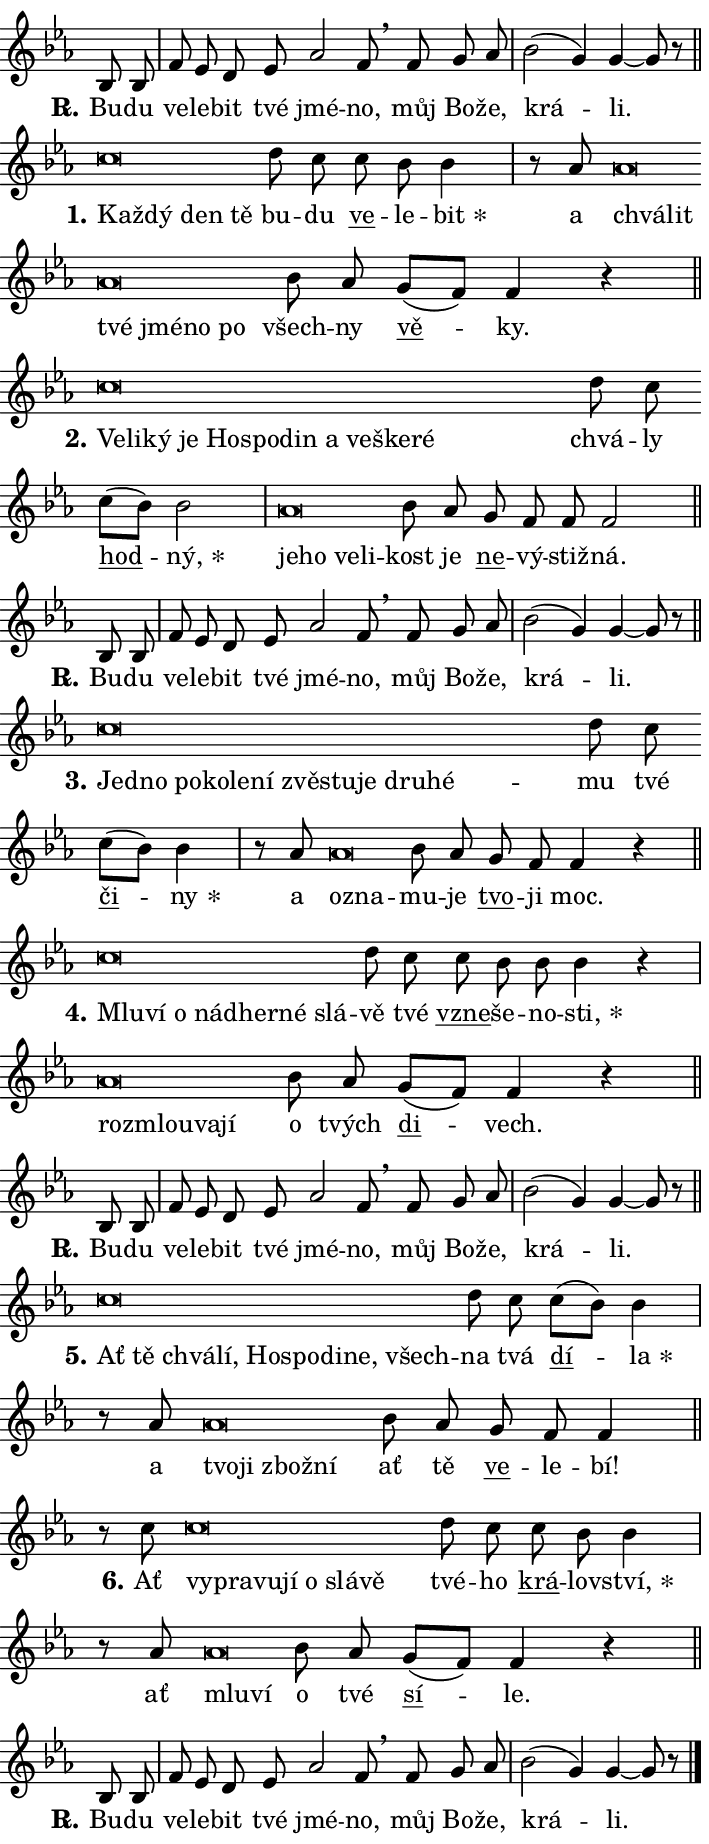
\version "2.24.0"
\header { tagline = "" }
\paper {
  indent = 0\cm
  top-margin = 0\cm
  right-margin = 0.13\cm % to fit lyric hyphens
  bottom-margin = 0\cm
  left-margin = 0\cm
  paper-width = 12\cm
  page-breaking = #ly:one-page-breaking
  system-system-spacing.basic-distance = #11
  score-system-spacing.basic-distance = #11
  ragged-last = ##f
}


%% Author: Thomas Morley
%% https://lists.gnu.org/archive/html/lilypond-user/2020-05/msg00002.html
#(define (line-position grob)
"Returns position of @var[grob} in current system:
   @code{'start}, if at first time-step
   @code{'end}, if at last time-step
   @code{'middle} otherwise
"
  (let* ((col (ly:item-get-column grob))
         (ln (ly:grob-object col 'left-neighbor))
         (rn (ly:grob-object col 'right-neighbor))
         (col-to-check-left (if (ly:grob? ln) ln col))
         (col-to-check-right (if (ly:grob? rn) rn col))
         (break-dir-left
           (and
             (ly:grob-property col-to-check-left 'non-musical #f)
             (ly:item-break-dir col-to-check-left)))
         (break-dir-right
           (and
             (ly:grob-property col-to-check-right 'non-musical #f)
             (ly:item-break-dir col-to-check-right))))
        (cond ((eqv? 1 break-dir-left) 'start)
              ((eqv? -1 break-dir-right) 'end)
              (else 'middle))))

#(define (tranparent-at-line-position vctor)
  (lambda (grob)
  "Relying on @code{line-position} select the relevant enry from @var{vctor}.
Used to determine transparency,"
    (case (line-position grob)
      ((end) (not (vector-ref vctor 0)))
      ((middle) (not (vector-ref vctor 1)))
      ((start) (not (vector-ref vctor 2))))))

noteHeadBreakVisibility =
#(define-music-function (break-visibility)(vector?)
"Makes @code{NoteHead}s transparent relying on @var{break-visibility}"
#{
  \override NoteHead.transparent =
    #(tranparent-at-line-position break-visibility)
#})

#(define delete-ledgers-for-transparent-note-heads
  (lambda (grob)
    "Reads whether a @code{NoteHead} is transparent.
If so this @code{NoteHead} is removed from @code{'note-heads} from
@var{grob}, which is supposed to be @code{LedgerLineSpanner}.
As a result ledgers are not printed for this @code{NoteHead}"
    (let* ((nhds-array (ly:grob-object grob 'note-heads))
           (nhds-list
             (if (ly:grob-array? nhds-array)
                 (ly:grob-array->list nhds-array)
                 '()))
           ;; Relies on the transparent-property being done before
           ;; Staff.LedgerLineSpanner.after-line-breaking is executed.
           ;; This is fragile ...
           (to-keep
             (remove
               (lambda (nhd)
                 (ly:grob-property nhd 'transparent #f))
               nhds-list)))
      ;; TODO find a better method to iterate over grob-arrays, similiar
      ;; to filter/remove etc for lists
      ;; For now rebuilt from scratch
      (set! (ly:grob-object grob 'note-heads)  '())
      (for-each
        (lambda (nhd)
          (ly:pointer-group-interface::add-grob grob 'note-heads nhd))
        to-keep))))

squashNotes = {
  \override NoteHead.X-extent = #'(-0.2 . 0.2)
  \override NoteHead.Y-extent = #'(-0.75 . 0)
  \override NoteHead.stencil =
    #(lambda (grob)
       (let ((pos (ly:grob-property grob 'staff-position)))
         (begin
           (if (< pos -7) (display "ERROR: Lower brevis then expected\n") (display ""))
           (if (<= pos -6) ly:text-interface::print ly:note-head::print))))
}
unSquashNotes = {
  \revert NoteHead.X-extent
  \revert NoteHead.Y-extent
  \revert NoteHead.stencil
}

hideNotes = \noteHeadBreakVisibility #begin-of-line-visible
unHideNotes = \noteHeadBreakVisibility #all-visible

% work-around for resetting accidentals
% https://lilypond.org/doc/v2.23/Documentation/notation/displaying-rhythms#unmetered-music
cadenzaMeasure = {
  \cadenzaOff
  \partial 1024 s1024
  \cadenzaOn
}

#(define-markup-command (accent layout props text) (markup?)
  "Underline accented syllable"
  (interpret-markup layout props
    #{\markup \override #'(offset . 4.3) \underline { #text }#}))

responsum = \markup \concat {
  "R" \hspace #-1.05 \path #0.1 #'((moveto 0 0.07) (lineto 0.9 0.8)) \hspace #0.05 "."
}

spaceSize = #0.6828661417322834 % exact space size for TeX Gyre Schola

\layout {
  \context {
    \Staff
    \remove "Time_signature_engraver"
    \override LedgerLineSpanner.after-line-breaking = #delete-ledgers-for-transparent-note-heads
  }
  \context {
    \Lyrics {
      \override LyricSpace.minimum-distance = \spaceSize
      \override LyricText.font-name = #"TeX Gyre Schola"
      \override LyricText.font-size = 1
      \override StanzaNumber.font-name = #"TeX Gyre Schola Bold"
      \override StanzaNumber.font-size = 1
    }
  }
  \context {
    \Score 
    \override NoteHead.text =
      #(lambda (grob) 
        (let ((pos (ly:grob-property grob 'staff-position)))
          #{\markup {
            \combine
              \halign #-0.55 \raise #(if (= pos -6) 0 0.5) \override #'(thickness . 2) \draw-line #'(3.2 . 0)
              \musicglyph "noteheads.sM1"
          }#}))
  }
}

% magnetic-lyrics.ily
%
%   written by
%     Jean Abou Samra <jean@abou-samra.fr>
%     Werner Lemberg <wl@gnu.org>
%
%   adapted by
%     Jiri Hon <jiri.hon@gmail.com>
%
% Version 2022-Apr-15

% https://www.mail-archive.com/lilypond-user@gnu.org/msg149350.html

#(define (Left_hyphen_pointer_engraver context)
   "Collect syllable-hyphen-syllable occurrences in lyrics and store
them in properties.  This engraver only looks to the left.  For
example, if the lyrics input is @code{foo -- bar}, it does the
following.

@itemize @bullet
@item
Set the @code{text} property of the @code{LyricHyphen} grob between
@q{foo} and @q{bar} to @code{foo}.

@item
Set the @code{left-hyphen} property of the @code{LyricText} grob with
text @q{foo} to the @code{LyricHyphen} grob between @q{foo} and
@q{bar}.
@end itemize

Use this auxiliary engraver in combination with the
@code{lyric-@/text::@/apply-@/magnetic-@/offset!} hook."
   (let ((hyphen #f)
         (text #f))
     (make-engraver
      (acknowledgers
       ((lyric-syllable-interface engraver grob source-engraver)
        (set! text grob)))
      (end-acknowledgers
       ((lyric-hyphen-interface engraver grob source-engraver)
        ;(when (not (grob::has-interface grob 'lyric-space-interface))
          (set! hyphen grob)));)
      ((stop-translation-timestep engraver)
       (when (and text hyphen)
         (ly:grob-set-object! text 'left-hyphen hyphen))
       (set! text #f)
       (set! hyphen #f)))))

#(define (lyric-text::apply-magnetic-offset! grob)
   "If the space between two syllables is less than the value in
property @code{LyricText@/.details@/.squash-threshold}, move the right
syllable to the left so that it gets concatenated with the left
syllable.

Use this function as a hook for
@code{LyricText@/.after-@/line-@/breaking} if the
@code{Left_@/hyphen_@/pointer_@/engraver} is active."
   (let ((hyphen (ly:grob-object grob 'left-hyphen #f)))
     (when hyphen
       (let ((left-text (ly:spanner-bound hyphen LEFT)))
         (when (grob::has-interface left-text 'lyric-syllable-interface)
           (let* ((common (ly:grob-common-refpoint grob left-text X))
                  (this-x-ext (ly:grob-extent grob common X))
                  (left-x-ext
                   (begin
                     ;; Trigger magnetism for left-text.
                     (ly:grob-property left-text 'after-line-breaking)
                     (ly:grob-extent left-text common X)))
                  ;; `delta` is the gap width between two syllables.
                  (delta (- (interval-start this-x-ext)
                            (interval-end left-x-ext)))
                  (details (ly:grob-property grob 'details))
                  (threshold (assoc-get 'squash-threshold details 0.2)))
             (when (< delta threshold)
               (let* (;; We have to manipulate the input text so that
                      ;; ligatures crossing syllable boundaries are not
                      ;; disabled.  For languages based on the Latin
                      ;; script this is essentially a beautification.
                      ;; However, for non-Western scripts it can be a
                      ;; necessity.
                      (lt (ly:grob-property left-text 'text))
                      (rt (ly:grob-property grob 'text))
                      (is-space (grob::has-interface hyphen 'lyric-space-interface))
                      (space (if is-space " " ""))
                      (extra-delta (if is-space spaceSize 0))
                      ;; Append new syllable.
                      (ltrt-space (if (and (string? lt) (string? rt))
                                (string-append lt space rt)
                                (make-concat-markup (list lt space rt))))
                      ;; Right-align `ltrt` to the right side.
                      (ltrt-space-markup (grob-interpret-markup
                               grob
                               (make-translate-markup
                                (cons (interval-length this-x-ext) 0)
                                (make-right-align-markup ltrt-space)))))
                 (begin
                   ;; Don't print `left-text`.
                   (ly:grob-set-property! left-text 'stencil #f)
                   ;; Set text and stencil (which holds all collected
                   ;; syllables so far) and shift it to the left.
                   (ly:grob-set-property! grob 'text ltrt-space)
                   (ly:grob-set-property! grob 'stencil ltrt-space-markup)
                   (ly:grob-translate-axis! grob (- (- delta extra-delta)) X))))))))))


#(define (lyric-hyphen::displace-bounds-first grob)
   ;; Make very sure this callback isn't triggered too early.
   (let ((left (ly:spanner-bound grob LEFT))
         (right (ly:spanner-bound grob RIGHT)))
     (ly:grob-property left 'after-line-breaking)
     (ly:grob-property right 'after-line-breaking)
     (ly:lyric-hyphen::print grob)))

squashThreshold = #0.4

\layout {
  \context {
    \Lyrics
    \consists #Left_hyphen_pointer_engraver
    \override LyricText.after-line-breaking =
      #lyric-text::apply-magnetic-offset!
    \override LyricHyphen.stencil = #lyric-hyphen::displace-bounds-first
    \override LyricText.details.squash-threshold = \squashThreshold
    \override LyricHyphen.minimum-distance = 0
    \override LyricHyphen.minimum-length = \squashThreshold
  }
}

squashText = \override LyricText.details.squash-threshold = 9999
unSquashText = \override LyricText.details.squash-threshold = \squashThreshold

leftText = \override LyricText.self-alignment-X = #LEFT
unLeftText = \revert LyricText.self-alignment-X

starOffset = #(lambda (grob) 
                (let ((x_offset (ly:self-alignment-interface::aligned-on-x-parent grob)))
                  (if (= x_offset 0) 0 (+ x_offset 1.2))))

star = #(define-music-function (syllable)(string?)
"Append star separator at the end of a syllable"
#{
  \once \override LyricText.X-offset = #starOffset
  \lyricmode { \markup {
    #syllable
    \override #'((font-name . "TeX Gyre Schola Bold")) \hspace #0.2 \lower #0.65 \larger "*"
  } }
#})

starAccent = #(define-music-function (syllable)(string?)
"Append star separator at the end of a syllable and make accent"
#{
  \once \override LyricText.X-offset = #starOffset
  \lyricmode { \markup {
    \accent #syllable
    \override #'((font-name . "TeX Gyre Schola Bold")) \hspace #0.2 \lower #0.65 \larger "*"
  } }
#})

breath = #(define-music-function (syllable)(string?)
"Append breathing indicator at the end of a syllable"
#{
  \lyricmode { \markup { #syllable "+" } }
#})

optionalBreath = #(define-music-function (syllable)(string?)
"Append optional breathing indicator at the end of a syllable"
#{
  \lyricmode { \markup { #syllable "(+)" } }
#})


\score {
    <<
        \new Voice = "melody" { \cadenzaOn \key es \major \relative { bes8 bes \cadenzaMeasure \bar "|" f' es d es as2 f8 \breathe \bar "" f g as \cadenzaMeasure \bar "|" bes2( g4) g~ g8 r \cadenzaMeasure \bar "||" \break } }
        \new Lyrics \lyricsto "melody" { \lyricmode { \set stanza = \responsum
Bu -- du ve -- le -- bit tvé jmé -- no, můj Bo -- že, krá -- li. } }
    >>
    \layout {}
}

\score {
    <<
        \new Voice = "melody" { \cadenzaOn \key es \major \relative { \squashNotes c''\breve*1/16 \hideNotes \breve*1/16 \bar "" \breve*1/16 \breve*1/16 \bar "" \unHideNotes \unSquashNotes d8 c \bar "" c bes bes4 \cadenzaMeasure \bar "|" r8 as8 \squashNotes as\breve*1/16 \hideNotes \breve*1/16 \bar "" \breve*1/16 \bar "" \breve*1/16 \bar "" \breve*1/16 \breve*1/16 \bar "" \unHideNotes \unSquashNotes bes8 as \bar "" g[( f)] f4 r \cadenzaMeasure \bar "||" \break } }
        \new Lyrics \lyricsto "melody" { \lyricmode { \set stanza = "1."
\leftText Kaž -- \squashText dý den tě \unLeftText \unSquashText bu -- du \markup \accent ve -- le -- \star bit a \leftText chvá -- \squashText lit tvé jmé -- no po \unLeftText \unSquashText všech -- ny \markup \accent vě -- ky. } }
    >>
    \layout {}
}

\score {
    <<
        \new Voice = "melody" { \cadenzaOn \key es \major \relative { \squashNotes c''\breve*1/16 \hideNotes \breve*1/16 \bar "" \breve*1/16 \bar "" \breve*1/16 \bar "" \breve*1/16 \bar "" \breve*1/16 \bar "" \breve*1/16 \bar "" \breve*1/16 \bar "" \breve*1/16 \bar "" \breve*1/16 \breve*1/16 \bar "" \unHideNotes \unSquashNotes d8 c \bar "" c[( bes)] bes2 \cadenzaMeasure \bar "|" \squashNotes as\breve*1/16 \hideNotes \breve*1/16 \bar "" \breve*1/16 \breve*1/16 \bar "" \unHideNotes \unSquashNotes bes8 as \bar "" g f f f2 \cadenzaMeasure \bar "||" \break } }
        \new Lyrics \lyricsto "melody" { \lyricmode { \set stanza = "2."
\leftText Ve -- \squashText li -- ký je Ho -- spo -- din a ve -- ške -- ré \unLeftText \unSquashText chvá -- ly \markup \accent hod -- \star ný, \leftText je -- \squashText ho ve -- li -- \unLeftText \unSquashText kost je \markup \accent ne -- vý -- stiž -- ná. } }
    >>
    \layout {}
}

\score {
    <<
        \new Voice = "melody" { \cadenzaOn \key es \major \relative { bes8 bes \cadenzaMeasure \bar "|" f' es d es as2 f8 \breathe \bar "" f g as \cadenzaMeasure \bar "|" bes2( g4) g~ g8 r \cadenzaMeasure \bar "||" \break } }
        \new Lyrics \lyricsto "melody" { \lyricmode { \set stanza = \responsum
Bu -- du ve -- le -- bit tvé jmé -- no, můj Bo -- že, krá -- li. } }
    >>
    \layout {}
}

\score {
    <<
        \new Voice = "melody" { \cadenzaOn \key es \major \relative { \squashNotes c''\breve*1/16 \hideNotes \breve*1/16 \bar "" \breve*1/16 \bar "" \breve*1/16 \bar "" \breve*1/16 \bar "" \breve*1/16 \bar "" \breve*1/16 \bar "" \breve*1/16 \bar "" \breve*1/16 \bar "" \breve*1/16 \breve*1/16 \bar "" \unHideNotes \unSquashNotes d8 c \bar "" c[( bes)] bes4 \cadenzaMeasure \bar "|" r8 as8 \squashNotes as\breve*1/16 \hideNotes \breve*1/16 \bar "" \unHideNotes \unSquashNotes bes8 as \bar "" g f f4 r \cadenzaMeasure \bar "||" \break } }
        \new Lyrics \lyricsto "melody" { \lyricmode { \set stanza = "3."
\leftText Jed -- \squashText no po -- ko -- le -- ní zvě -- stu -- je dru -- hé -- \unLeftText \unSquashText mu tvé \markup \accent či -- \star ny a \leftText o -- \squashText zna -- \unLeftText \unSquashText mu -- je \markup \accent tvo -- ji moc. } }
    >>
    \layout {}
}

\score {
    <<
        \new Voice = "melody" { \cadenzaOn \key es \major \relative { \squashNotes c''\breve*1/16 \hideNotes \breve*1/16 \bar "" \breve*1/16 \bar "" \breve*1/16 \bar "" \breve*1/16 \bar "" \breve*1/16 \breve*1/16 \bar "" \unHideNotes \unSquashNotes d8 c \bar "" c bes bes bes4 r \cadenzaMeasure \bar "|" \squashNotes as\breve*1/16 \hideNotes \breve*1/16 \bar "" \breve*1/16 \breve*1/16 \bar "" \unHideNotes \unSquashNotes bes8 as \bar "" g[( f)] f4 r \cadenzaMeasure \bar "||" \break } }
        \new Lyrics \lyricsto "melody" { \lyricmode { \set stanza = "4."
\leftText Mlu -- \squashText ví o nád -- her -- né slá -- \unLeftText \unSquashText vě tvé \markup \accent vzne -- še -- no -- \star sti, \leftText roz -- \squashText mlou -- va -- jí \unLeftText \unSquashText o tvých \markup \accent di -- vech. } }
    >>
    \layout {}
}

\score {
    <<
        \new Voice = "melody" { \cadenzaOn \key es \major \relative { bes8 bes \cadenzaMeasure \bar "|" f' es d es as2 f8 \breathe \bar "" f g as \cadenzaMeasure \bar "|" bes2( g4) g~ g8 r \cadenzaMeasure \bar "||" \break } }
        \new Lyrics \lyricsto "melody" { \lyricmode { \set stanza = \responsum
Bu -- du ve -- le -- bit tvé jmé -- no, můj Bo -- že, krá -- li. } }
    >>
    \layout {}
}

\score {
    <<
        \new Voice = "melody" { \cadenzaOn \key es \major \relative { \squashNotes c''\breve*1/16 \hideNotes \breve*1/16 \bar "" \breve*1/16 \bar "" \breve*1/16 \bar "" \breve*1/16 \bar "" \breve*1/16 \bar "" \breve*1/16 \bar "" \breve*1/16 \breve*1/16 \bar "" \unHideNotes \unSquashNotes d8 c \bar "" c[( bes)] bes4 \cadenzaMeasure \bar "|" r8 as8 \squashNotes as\breve*1/16 \hideNotes \breve*1/16 \bar "" \breve*1/16 \breve*1/16 \bar "" \unHideNotes \unSquashNotes bes8 as \bar "" g f f4 \cadenzaMeasure \bar "||" \break } }
        \new Lyrics \lyricsto "melody" { \lyricmode { \set stanza = "5."
\leftText Ať \squashText tě chvá -- lí, Ho -- spo -- di -- ne, všech -- \unLeftText \unSquashText na tvá \markup \accent dí -- \star la a \leftText tvo -- \squashText ji zbož -- ní \unLeftText \unSquashText ať tě \markup \accent ve -- le -- bí! } }
    >>
    \layout {}
}

\score {
    <<
        \new Voice = "melody" { \cadenzaOn \key es \major \relative { r8 c''8 \squashNotes c\breve*1/16 \hideNotes \breve*1/16 \bar "" \breve*1/16 \bar "" \breve*1/16 \bar "" \breve*1/16 \bar "" \breve*1/16 \breve*1/16 \bar "" \unHideNotes \unSquashNotes d8 c \bar "" c bes bes4 \cadenzaMeasure \bar "|" r8 as8 \squashNotes as\breve*1/16 \hideNotes \breve*1/16 \bar "" \unHideNotes \unSquashNotes bes8 as \bar "" g[( f)] f4 r \cadenzaMeasure \bar "||" \break } }
        \new Lyrics \lyricsto "melody" { \lyricmode { \set stanza = "6."
Ať \leftText vy -- \squashText pra -- vu -- jí o slá -- vě \unLeftText \unSquashText tvé -- ho \markup \accent krá -- lov -- \star ství, ať \leftText mlu -- \squashText ví \unLeftText \unSquashText o tvé \markup \accent sí -- le. } }
    >>
    \layout {}
}

\score {
    <<
        \new Voice = "melody" { \cadenzaOn \key es \major \relative { bes8 bes \cadenzaMeasure \bar "|" f' es d es as2 f8 \breathe \bar "" f g as \cadenzaMeasure \bar "|" bes2( g4) g~ g8 r \cadenzaMeasure \bar "||" \break } \bar "|." }
        \new Lyrics \lyricsto "melody" { \lyricmode { \set stanza = \responsum
Bu -- du ve -- le -- bit tvé jmé -- no, můj Bo -- že, krá -- li. } }
    >>
    \layout {}
}
